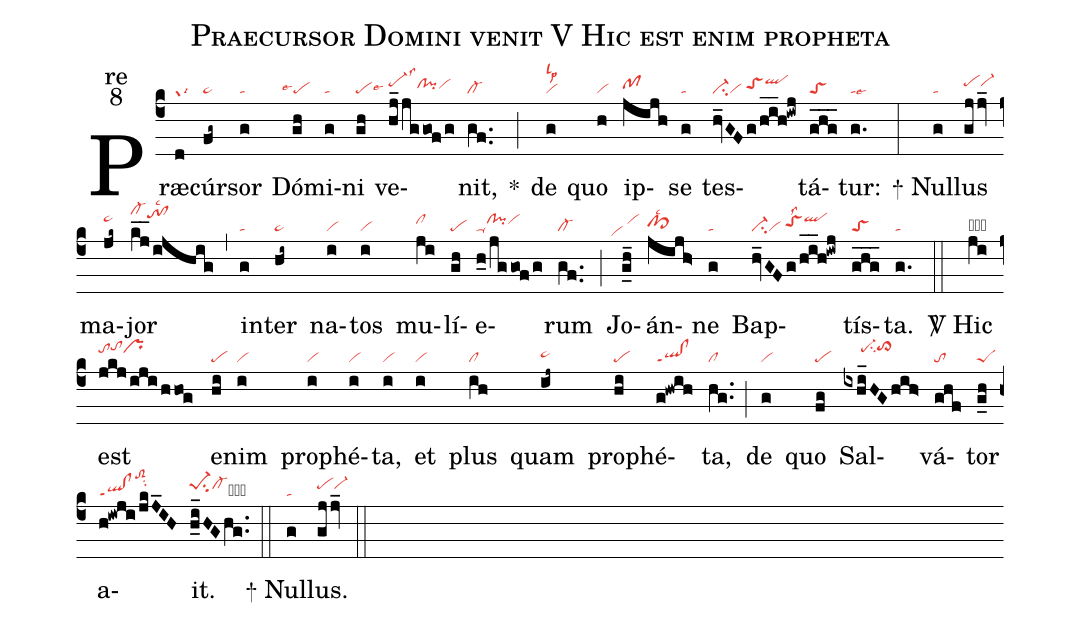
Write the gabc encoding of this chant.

name:Praecursor Domini venit V Hic est enim propheta;
office-part:re;
mode:8;
nabc-lines:1;
%%
(c4) Præ(d|grlsi3)cúr(fg~|pe~)sor(g|ta) Dó(gh|```pelse4)mi(g|ta)ni(gh|pelse6) ve(hj_jggof/g|pe-hilss3clhh!pihhvihh)nit,(gf..|cl-) <sp>*</sp>(;) de(g|vilslp2) quo(h|vi) ip(jijh|pfhh)se(g|ta) tes(hv_GFg/hi__h!iwj|ci-vi/toShhqlhj)tá(ghg___|toS)tur:(g.|talse6) (:)

<sp>+</sp> Nul(g|ta)lus(gjjv_|pehivi-hi) ma(jk~|pe~hj)jor(kj__/ijhig|cl-hmtohk!clhklsc2) (,) in(g|ta)ter(hi~|pe~) na(i|vi)tos(i|vi) mu(ji|clhi)lí(gh|pe)e(h_0/jggof/g|ta-clhi!pihivihi)rum(gf..|cl-) (;) Jo(g_h_|```vihd/vihi)án(jijh>|pf>hhlsc2)ne(g|ta) Bap(hv_GFg/hi__h!iwj|ci-vi/toShhlss2qlhj)tís(ghg___|toS)ta.(g.|ta) (::)

<sp>V/</sp> Hic(ji|obhhclhi) est(jkj/iji/hhog|tohjtohkprhj) e(hi|pe)nim(i|vi) pro(i|vi)phé(i|vi)ta,(i|vi) et(i|vi) plus(ih|cl) quam(ij~|pe~hh) pro(hi|pe)phé(g!hwih|ql!clppt1)ta,(hg..|cl) (;) de(g|vi) quo(fg|pe) Sal(ixhi_HGhih>|/////pe-hjsu2to>hk)vá(ghf|to)tor(g_h|peS) a(h!iwji/jkJ_IH|ql!clppt1toS2hmsu2)it.(h_i_HGhg..|pe-1hisu2cl-hicbhh) (::)

<sp>+</sp> Nul(g|ta)lus.(gjjv_|pehivi-hi) (::)
